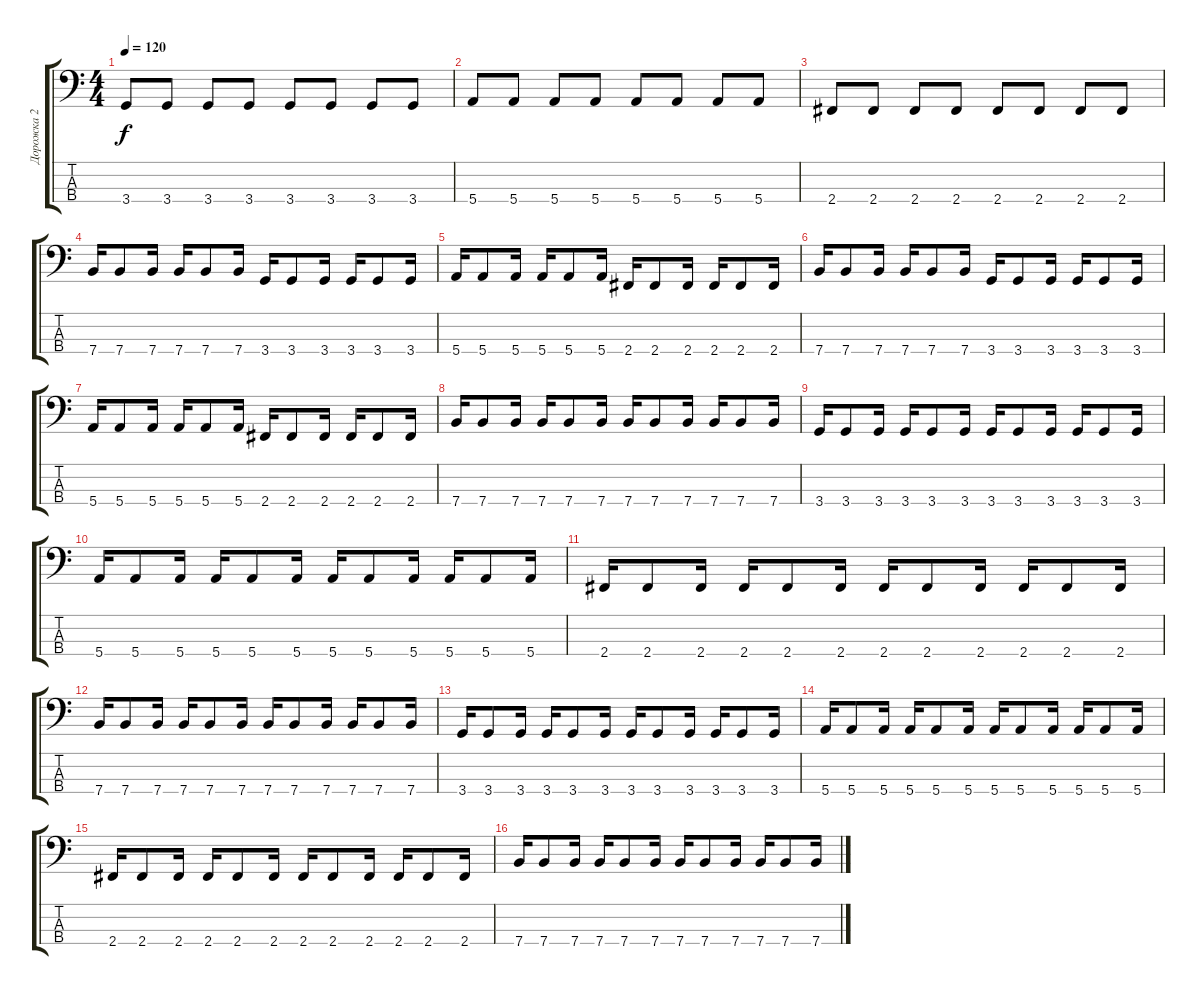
\track ("Дорожка 2" "Дорожка 2") {instrument electricbassfinger}
\staff {score tabs}
\tuning (G2 D2 A1 E1) {hide}
\ts (4 4)
\tempo 120
\clef f4
\ks c
3.4.8{dy f} 3.4.8 3.4.8 3.4.8 3.4.8 3.4.8 3.4.8 3.4.8 |
5.4.8 5.4.8 5.4.8 5.4.8 5.4.8 5.4.8 5.4.8 5.4.8 |
2.4.8 2.4.8 2.4.8 2.4.8 2.4.8 2.4.8 2.4.8 2.4.8 |
7.4.16 7.4.8 7.4.16 7.4.16 7.4.8 7.4.16 3.4.16 3.4.8 3.4.16 3.4.16 3.4.8 3.4.16 |
5.4.16 5.4.8 5.4.16 5.4.16 5.4.8 5.4.16 2.4.16 2.4.8 2.4.16 2.4.16 2.4.8 2.4.16 |
7.4.16 7.4.8 7.4.16 7.4.16 7.4.8 7.4.16 3.4.16 3.4.8 3.4.16 3.4.16 3.4.8 3.4.16 |
5.4.16 5.4.8 5.4.16 5.4.16 5.4.8 5.4.16 2.4.16 2.4.8 2.4.16 2.4.16 2.4.8 2.4.16 |
7.4.16 7.4.8 7.4.16 7.4.16 7.4.8 7.4.16 7.4.16 7.4.8 7.4.16 7.4.16 7.4.8 7.4.16 |
3.4.16 3.4.8 3.4.16 3.4.16 3.4.8 3.4.16 3.4.16 3.4.8 3.4.16 3.4.16 3.4.8 3.4.16 |
5.4.16 5.4.8 5.4.16 5.4.16 5.4.8 5.4.16 5.4.16 5.4.8 5.4.16 5.4.16 5.4.8 5.4.16 |
2.4.16 2.4.8 2.4.16 2.4.16 2.4.8 2.4.16 2.4.16 2.4.8 2.4.16 2.4.16 2.4.8 2.4.16 |
7.4.16 7.4.8 7.4.16 7.4.16 7.4.8 7.4.16 7.4.16 7.4.8 7.4.16 7.4.16 7.4.8 7.4.16 |
3.4.16 3.4.8 3.4.16 3.4.16 3.4.8 3.4.16 3.4.16 3.4.8 3.4.16 3.4.16 3.4.8 3.4.16 |
5.4.16 5.4.8 5.4.16 5.4.16 5.4.8 5.4.16 5.4.16 5.4.8 5.4.16 5.4.16 5.4.8 5.4.16 |
2.4.16 2.4.8 2.4.16 2.4.16 2.4.8 2.4.16 2.4.16 2.4.8 2.4.16 2.4.16 2.4.8 2.4.16 |
7.4.16 7.4.8 7.4.16 7.4.16 7.4.8 7.4.16 7.4.16 7.4.8 7.4.16 7.4.16 7.4.8 7.4.16
